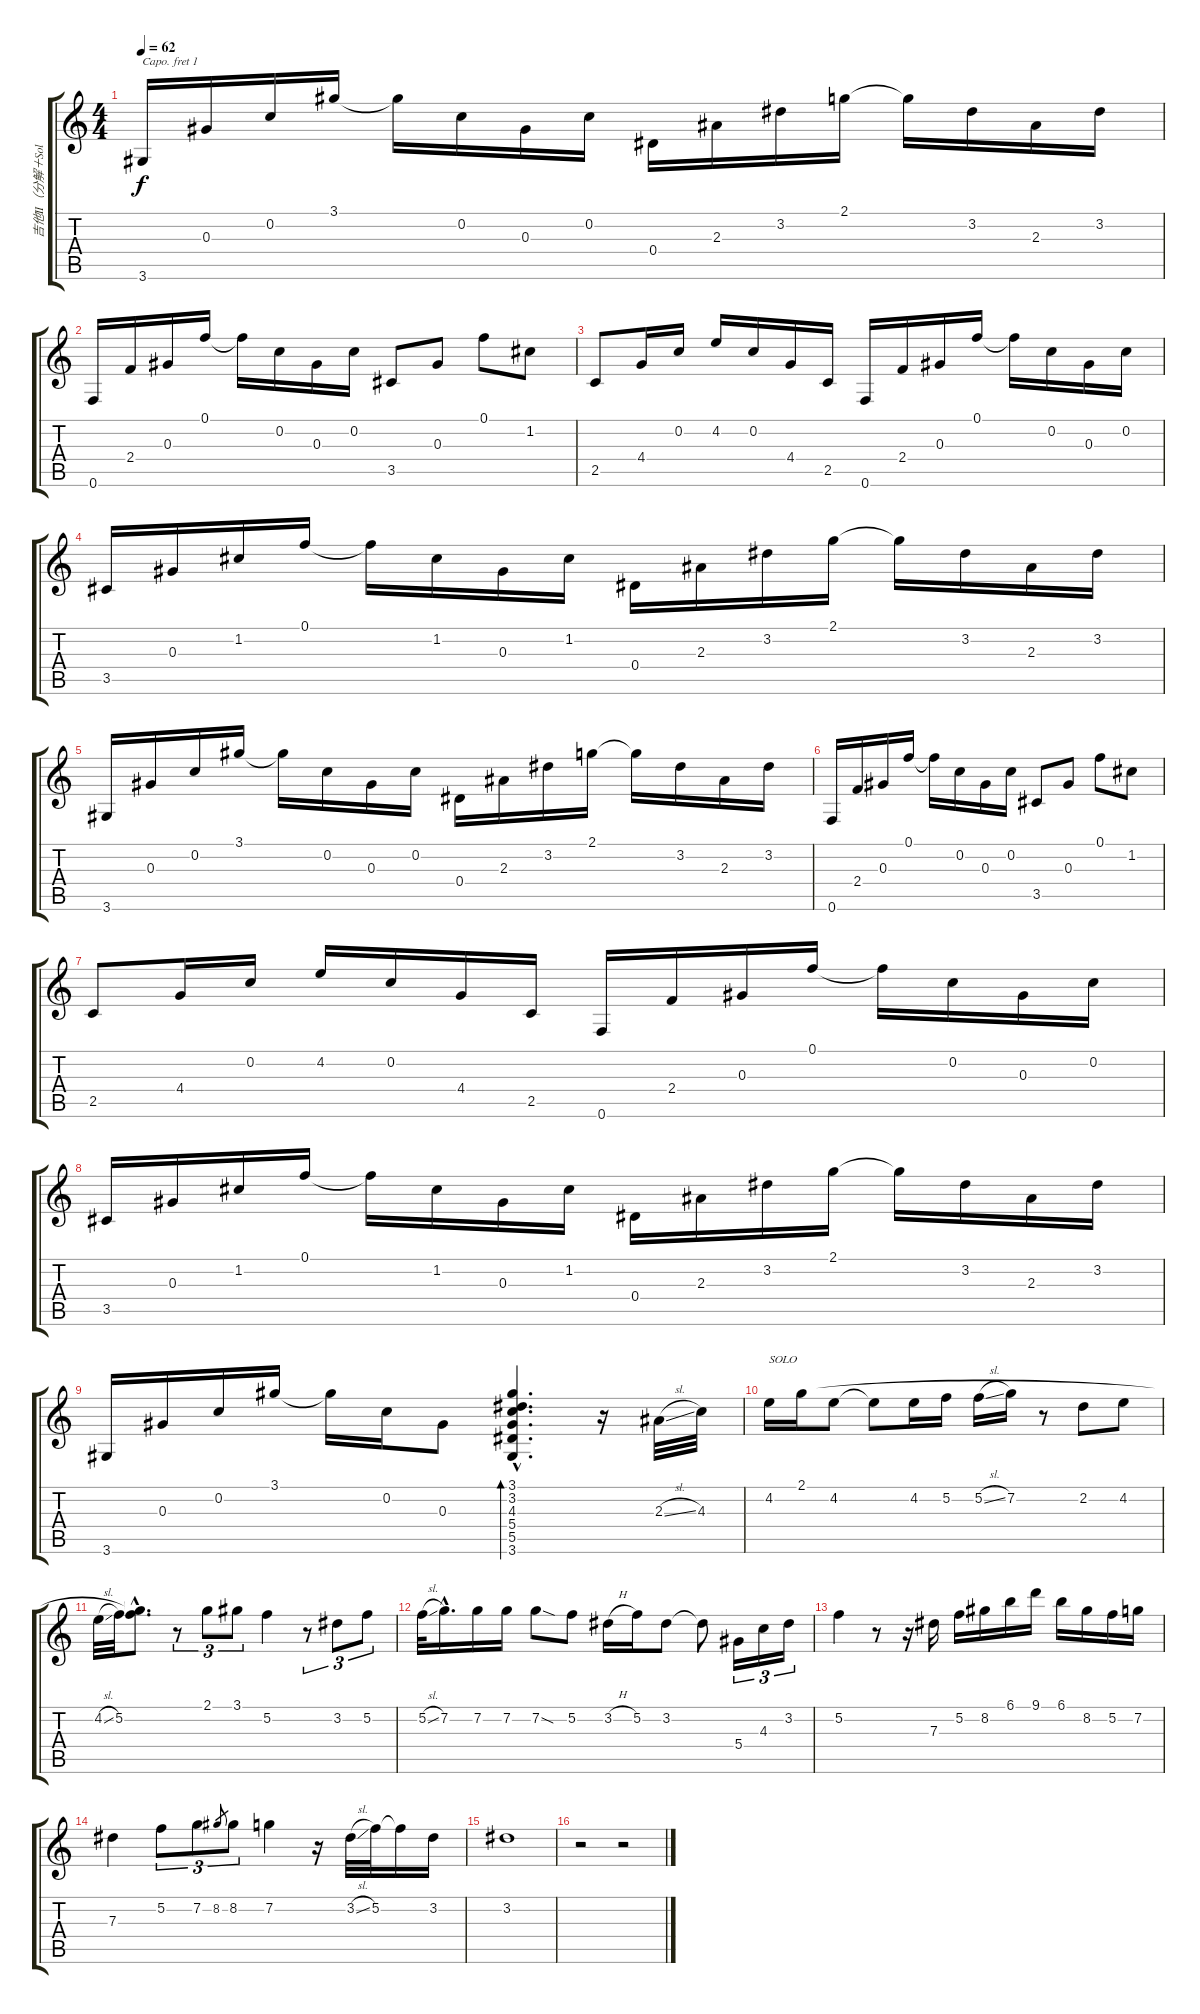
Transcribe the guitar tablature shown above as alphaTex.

\track ("吉他Ⅱ（分解＋Solo）" "吉他Ⅱ（分解＋Sol") {instrument acousticguitarsteel}
\staff {score tabs}
\capo 1
\tuning (E4 B3 G3 D3 A2 E2) {hide}
\ts (4 4)
\tempo 62
\clef g2
\ks c
3.6.16{dy f} 0.3.16 0.2.16 3.1.16 3.1{t}.16 0.2.16 0.3.16 0.2.16 0.4.16 2.3.16 3.2.16 2.1.16 2.1{t}.16 3.2.16 2.3.16 3.2.16 |
0.6.16 2.4.16 0.3.16 0.1.16 0.1{t}.16 0.2.16 0.3.16 0.2.16 3.5.8 0.3.8 0.1.8 1.2.8 |
2.5.8 4.4.16 0.2.16 4.2.16 0.2.16 4.4.16 2.5.16 0.6.16 2.4.16 0.3.16 0.1.16 0.1{t}.16 0.2.16 0.3.16 0.2.16 |
3.5.16 0.3.16 1.2.16 0.1.16 0.1{t}.16 1.2.16 0.3.16 1.2.16 0.4.16 2.3.16 3.2.16 2.1.16 2.1{t}.16 3.2.16 2.3.16 3.2.16 |
3.6.16 0.3.16 0.2.16 3.1.16 3.1{t}.16 0.2.16 0.3.16 0.2.16 0.4.16 2.3.16 3.2.16 2.1.16 2.1{t}.16 3.2.16 2.3.16 3.2.16 |
0.6.16 2.4.16 0.3.16 0.1.16 0.1{t}.16 0.2.16 0.3.16 0.2.16 3.5.8 0.3.8 0.1.8 1.2.8 |
2.5.8 4.4.16 0.2.16 4.2.16 0.2.16 4.4.16 2.5.16 0.6.16 2.4.16 0.3.16 0.1.16 0.1{t}.16 0.2.16 0.3.16 0.2.16 |
3.5.16 0.3.16 1.2.16 0.1.16 0.1{t}.16 1.2.16 0.3.16 1.2.16 0.4.16 2.3.16 3.2.16 2.1.16 2.1{t}.16 3.2.16 2.3.16 3.2.16 |
3.6.16 0.3.16 0.2.16 3.1.16 3.1{t}.16 0.2.16 0.3.8 (3.1{hac} 3.2{hac} 4.3{hac} 5.4{hac} 5.5{hac} 3.6{hac}).4{d bd 30} r.16{volume 14} 2.3{sl}.32 4.3.32 |
4.2.16{txt "SOLO"} 2.1.16 4.2.8 4.2{t}.8 4.2.16 5.2.16 5.2{sl}.16 7.2.16 r.8 2.2.8 4.2.8 |
4.2{sl}.32 5.2.32 (2.1{hac t} 5.2{hac t}).8{d} r.8{tu (3 2)} 2.1.8{tu (3 2)} 3.1.8{tu (3 2)} 5.2.4 r.8{tu (3 2)} 3.2.8{tu (3 2)} 5.2.8{tu (3 2)} |
5.2{sl}.32 7.2{hac}.16{d} 7.2.16 7.2.16 7.2{sod}.8 5.2.8 3.2{h}.16 5.2.16 3.2.8 3.2{t}.8 5.4.16{tu (3 2)} 4.3.16{tu (3 2)} 3.2.16{tu (3 2)} |
5.2.4 r.8 r.16 7.3.16 5.2.16 8.2.16 6.1.16 9.1.16 6.1.16 8.2.16 5.2.16 7.2.16 |
7.3.4 5.2.8{tu (3 2)} 7.2.8{tu (3 2)} 8.2.8{gr} 8.2.8{tu (3 2)} 7.2.4 r.16 3.2{sl}.32 5.2.32 5.2{t}.16 3.2.16 |
3.2.1 |
r.2{volume 10} r.2
